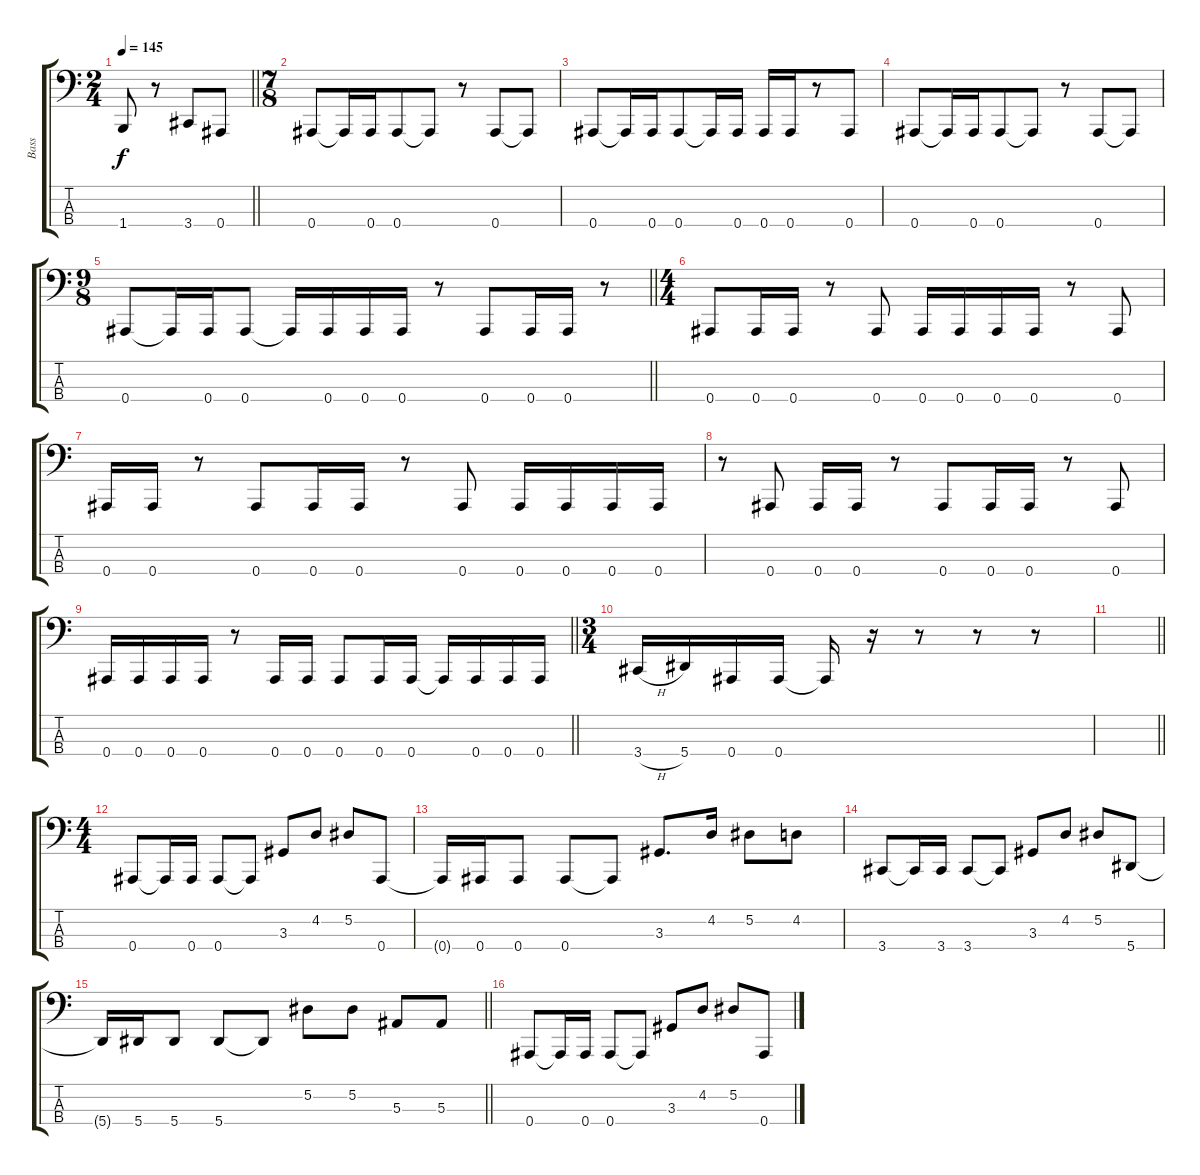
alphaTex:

\track ("Bass" "Bass") {instrument electricbassfinger}
\staff {score tabs}
\tuning (Eb2 Bb1 F1 Bb0) {hide}
\ts (2 4)
\tempo 145
\clef f4
\barLineRight lightlight
\ks c
1.4.8{dy f} r.8 3.4.8 0.4.8 |
\ts (7 8)
0.4.8 0.4{t}.16 0.4.16 0.4.8 0.4{t}.8 r.8 0.4.8 0.4{t}.8 |
0.4.8 0.4{t}.16 0.4.16 0.4.8 0.4{t}.16 0.4.16 0.4.16 0.4.16 r.8 0.4.8 |
0.4.8 0.4{t}.16 0.4.16 0.4.8 0.4{t}.8 r.8 0.4.8 0.4{t}.8 |
\ts (9 8)
\barLineRight lightlight
0.4.8 0.4{t}.16 0.4.16 0.4.8 0.4{t}.16 0.4.16 0.4.16 0.4.16 r.8 0.4.8 0.4.16 0.4.16 r.8 |
\ts (4 4)
0.4.8 0.4.16 0.4.16 r.8 0.4.8 0.4.16 0.4.16 0.4.16 0.4.16 r.8 0.4.8 |
0.4.16 0.4.16 r.8 0.4.8 0.4.16 0.4.16 r.8 0.4.8 0.4.16 0.4.16 0.4.16 0.4.16 |
r.8 0.4.8 0.4.16 0.4.16 r.8 0.4.8 0.4.16 0.4.16 r.8 0.4.8 |
\barLineRight lightlight
0.4.16 0.4.16 0.4.16 0.4.16 r.8 0.4.16 0.4.16 0.4.8 0.4.16 0.4.16 0.4{t}.16 0.4.16 0.4.16 0.4.16 |
\ts (3 4)
3.4{h}.16 5.4.16 0.4.16 0.4.16 0.4{t}.16 r.16 r.8 r.8 r.8 |
\barLineRight lightlight
|
\ts (4 4)
0.4.8 0.4{t}.16 0.4.16 0.4.8 0.4{t}.8 3.3.8 4.2.8 5.2.8 0.4.8 |
0.4{t}.16 0.4.16 0.4.8 0.4.8 0.4{t}.8 3.3.8{d} 4.2.16 5.2.8 4.2.8 |
3.4.8 3.4{t}.16 3.4.16 3.4.8 3.4{t}.8 3.3.8 4.2.8 5.2.8 5.4.8 |
\barLineRight lightlight
5.4{t}.16 5.4.16 5.4.8 5.4.8 5.4{t}.8 5.2.8 5.2.8 5.3.8 5.3.8 |
0.4.8 0.4{t}.16 0.4.16 0.4.8 0.4{t}.8 3.3.8 4.2.8 5.2.8 0.4.8
